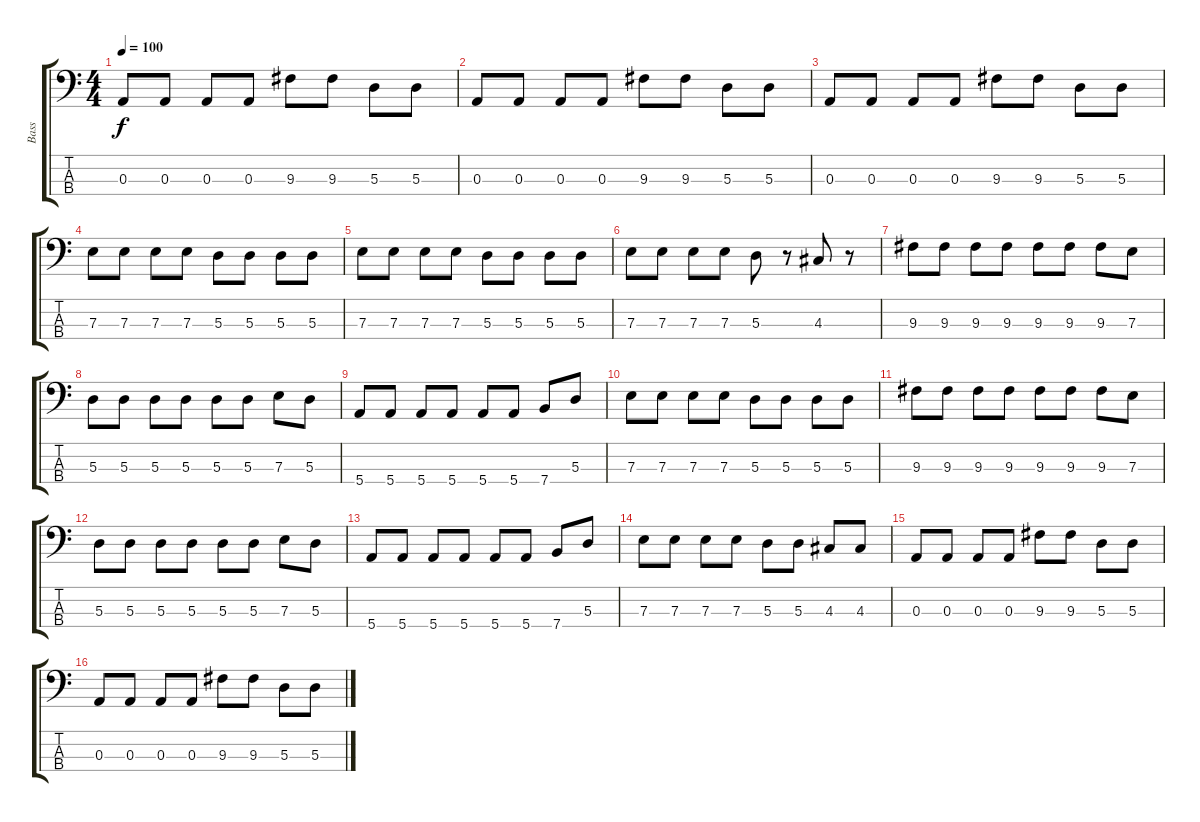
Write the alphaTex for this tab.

\track ("Bass" "Bass") {instrument electricbasspick}
\staff {score tabs}
\tuning (G2 D2 A1 E1) {hide}
\ts (4 4)
\tempo 100
\clef f4
\ks c
0.3.8{dy f} 0.3.8 0.3.8 0.3.8 9.3.8 9.3.8 5.3.8 5.3.8 |
0.3.8 0.3.8 0.3.8 0.3.8 9.3.8 9.3.8 5.3.8 5.3.8 |
0.3.8 0.3.8 0.3.8 0.3.8 9.3.8 9.3.8 5.3.8 5.3.8 |
7.3.8 7.3.8 7.3.8 7.3.8 5.3.8 5.3.8 5.3.8 5.3.8 |
7.3.8 7.3.8 7.3.8 7.3.8 5.3.8 5.3.8 5.3.8 5.3.8 |
7.3.8 7.3.8 7.3.8 7.3.8 5.3.8 r.8 4.3.8 r.8 |
9.3.8 9.3.8 9.3.8 9.3.8 9.3.8 9.3.8 9.3.8 7.3.8 |
5.3.8 5.3.8 5.3.8 5.3.8 5.3.8 5.3.8 7.3.8 5.3.8 |
5.4.8 5.4.8 5.4.8 5.4.8 5.4.8 5.4.8 7.4.8 5.3.8 |
7.3.8 7.3.8 7.3.8 7.3.8 5.3.8 5.3.8 5.3.8 5.3.8 |
9.3.8 9.3.8 9.3.8 9.3.8 9.3.8 9.3.8 9.3.8 7.3.8 |
5.3.8 5.3.8 5.3.8 5.3.8 5.3.8 5.3.8 7.3.8 5.3.8 |
5.4.8 5.4.8 5.4.8 5.4.8 5.4.8 5.4.8 7.4.8 5.3.8 |
7.3.8 7.3.8 7.3.8 7.3.8 5.3.8 5.3.8 4.3.8 4.3.8 |
0.3.8 0.3.8 0.3.8 0.3.8 9.3.8 9.3.8 5.3.8 5.3.8 |
0.3.8 0.3.8 0.3.8 0.3.8 9.3.8 9.3.8 5.3.8 5.3.8
